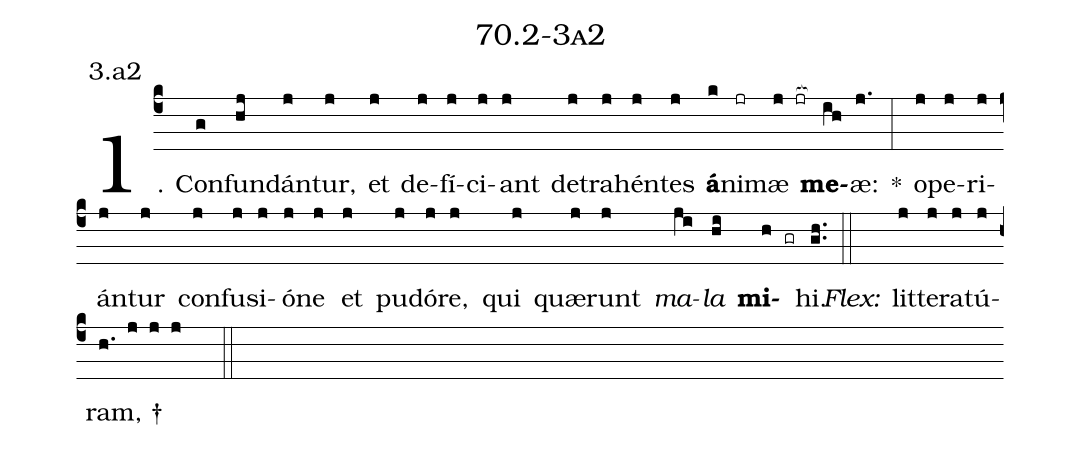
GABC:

name: 70.2-3a2;
annotation: 3.a2;
%%
(c4)1. Con(g)fun(hj)dán(j)tur,(j) et(j) de(j)fí(j)ci(j)ant(j) de(j)tra(j)hén(j)tes(j) <b>á</b>(k)ni(jr)mæ(j jr[ocb:1{]) <b>me</b>(ih[ocb:0}])æ:(j.) *(:) o(j)pe(j)ri(j)án(j)tur(j) con(j)fu(j)si(j)ó(j)ne(j) et(j) pu(j)dó(j)re,(j) qui(j) quæ(j)runt(j) <i>ma</i>(ji)<i>la</i>(hi) <b>mi</b>(h gr)hi.(gh..) (::)
<i>Flex:</i>()  lit(j)te(j)ra(j)tú(j)ram, †(h. j j j  ::)
